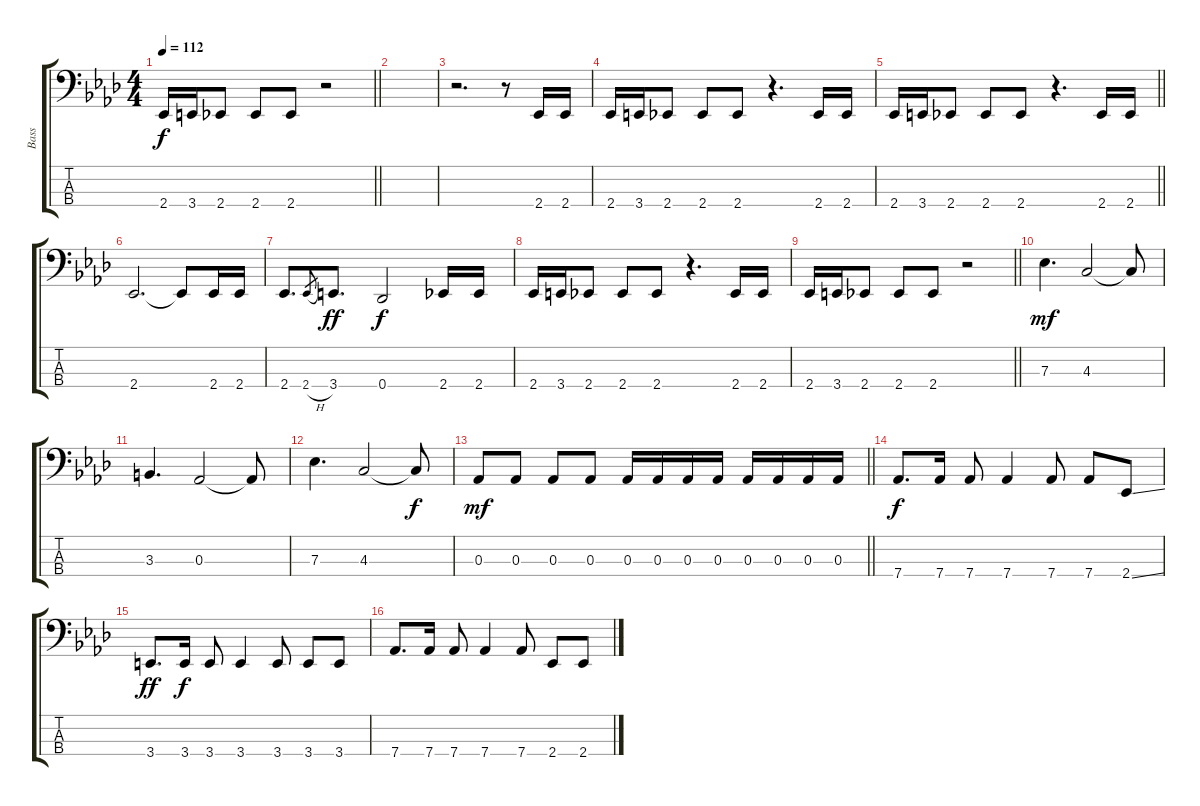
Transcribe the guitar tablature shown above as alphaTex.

\track ("Bass" "Bass") {instrument electricbassfinger}
\staff {score tabs}
\tuning (Gb2 Db2 Ab1 Db1) {hide}
\ts (4 4)
\tempo 112
\clef f4
\barLineRight lightlight
\ks ab
2.4.16{dy f} 3.4.16 2.4.8 2.4.8 2.4.8 r.2 |
|
r.2{d} r.8 2.4.16 2.4.16 |
2.4.16 3.4.16 2.4.8 2.4.8 2.4.8 r.4{d} 2.4.16 2.4.16 |
\barLineRight lightlight
2.4.16 3.4.16 2.4.8 2.4.8 2.4.8 r.4{d} 2.4.16 2.4.16 |
2.4.2{d} 2.4{t}.8 2.4.16 2.4.16 |
2.4.8{d} 2.4{h}.8{gr} 3.4.8{d dy ff} 0.4.2{dy f} 2.4.16 2.4.16 |
2.4.16 3.4.16 2.4.8 2.4.8 2.4.8 r.4{d} 2.4.16 2.4.16 |
\barLineRight lightlight
2.4.16 3.4.16 2.4.8 2.4.8 2.4.8 r.2 |
7.3.4{d dy mf} 4.3.2 4.3{t}.8 |
3.3.4{d} 0.3.2 0.3{t}.8 |
7.3.4{d} 4.3.2 4.3{t}.8{dy f} |
\barLineRight lightlight
0.3.8{dy mf} 0.3.8 0.3.8 0.3.8 0.3.16 0.3.16 0.3.16 0.3.16 0.3.16 0.3.16 0.3.16 0.3.16 |
7.4.8{d dy f} 7.4.16 7.4.8 7.4.4 7.4.8 7.4.8 2.4{ss}.8 |
3.4.8{d dy ff} 3.4.16{dy f} 3.4.8 3.4.4 3.4.8 3.4.8 3.4.8 |
7.4.8{d} 7.4.16 7.4.8 7.4.4 7.4.8 2.4.8 2.4.8
